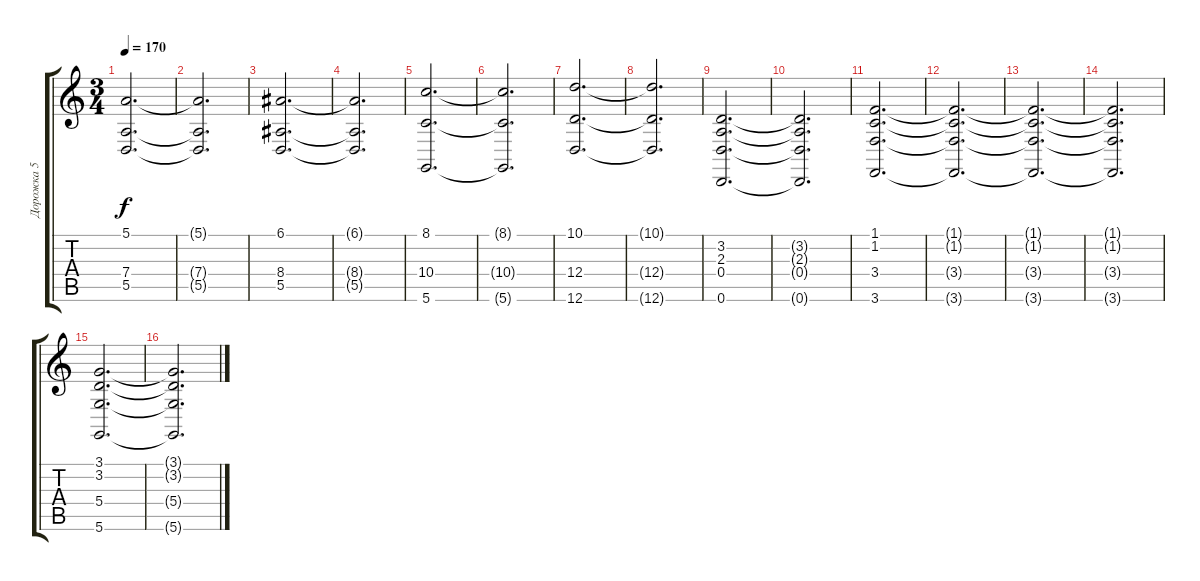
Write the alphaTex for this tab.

\track ("Дорожка 5" "Дорожка 5") {instrument stringensemble1}
\staff {score tabs}
\tuning (E4 B3 G3 D3 A2 D2) {hide}
\ts (3 4)
\tempo 170
\clef g2
\ks c
(5.1 7.4 5.5).2{d dy f} |
(5.1{t} 7.4{t} 5.5{t}).2{d} |
(6.1 8.4 5.5).2{d} |
(6.1{t} 8.4{t} 5.5{t}).2{d} |
(8.1 10.4 5.6).2{d} |
(8.1{t} 10.4{t} 5.6{t}).2{d} |
(10.1 12.4 12.6).2{d} |
(10.1{t} 12.4{t} 12.6{t}).2{d} |
(3.2 2.3 0.4 0.6).2{d} |
(3.2{t} 2.3{t} 0.4{t} 0.6{t}).2{d} |
(1.1 1.2 3.4 3.6).2{d} |
(1.1{t} 1.2{t} 3.4{t} 3.6{t}).2{d} |
(1.1{t} 1.2{t} 3.4{t} 3.6{t}).2{d} |
(1.1{t} 1.2{t} 3.4{t} 3.6{t}).2{d} |
(3.1 3.2 5.4 5.6).2{d} |
(3.1{t} 3.2{t} 5.4{t} 5.6{t}).2{d}
